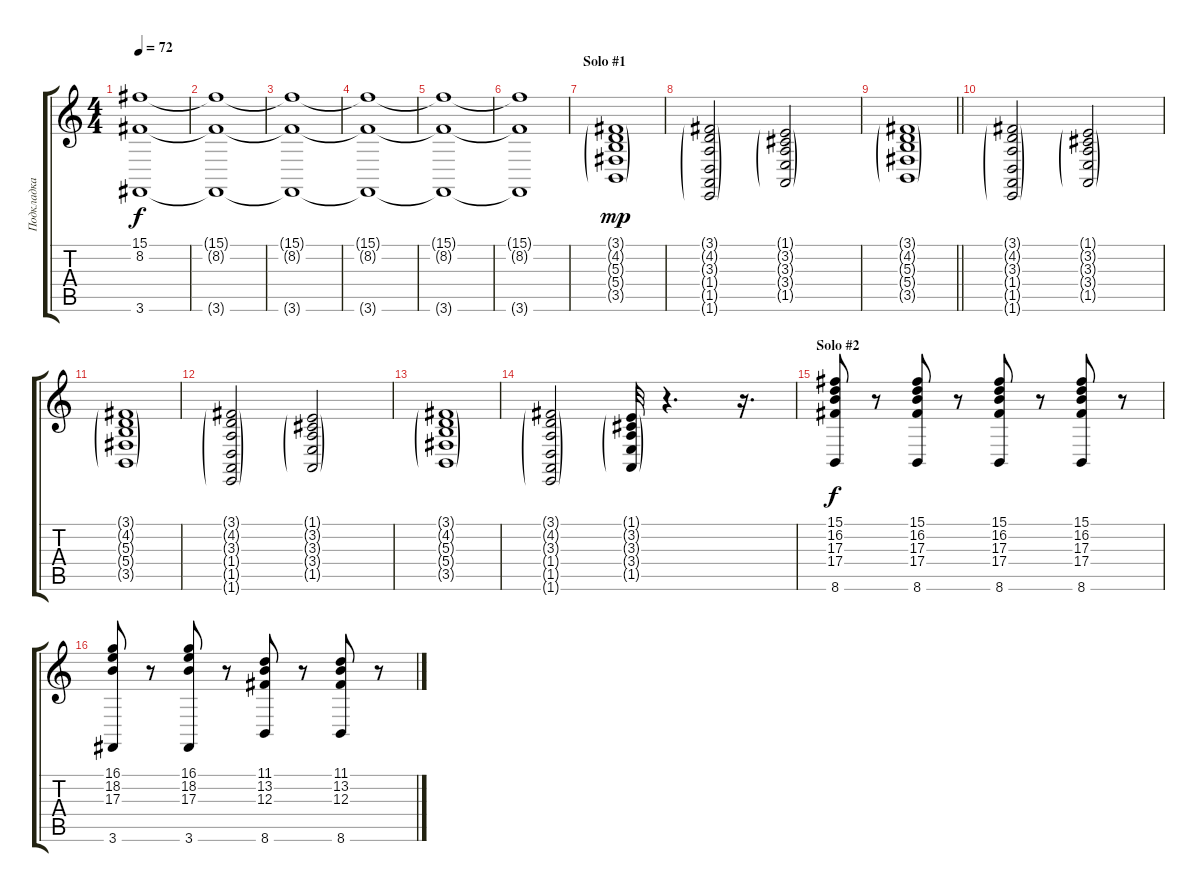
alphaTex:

\track ("Подкладка" "Подкладка") {instrument pad2warm}
\staff {score tabs}
\tuning (Eb4 Bb3 Gb3 Db3 Ab2 Eb2) {hide}
\ts (4 4)
\tempo 72
\clef g2
\ks c
(15.1{t} 8.2{t} 3.6{t}).1{dy f} |
(15.1{t} 8.2{t} 3.6{t}).1 |
(15.1{t} 8.2{t} 3.6{t}).1 |
(15.1{t} 8.2{t} 3.6{t}).1 |
(15.1{t} 8.2{t} 3.6{t}).1 |
(15.1{t} 8.2{t} 3.6{t}).1 |
\section ("" "Solo #1")
(3.1{g} 4.2{g} 5.3{g} 5.4{g} 3.5{g}).1{dy mp} |
(3.1{g} 4.2{g} 3.3{g} 1.4{g} 1.5{g} 1.6{g}).2 (1.1{g} 3.2{g} 3.3{g} 3.4{g} 1.5{g}).2 |
\barLineRight lightlight
(3.1{g} 4.2{g} 5.3{g} 5.4{g} 3.5{g}).1 |
(3.1{g} 4.2{g} 3.3{g} 1.4{g} 1.5{g} 1.6{g}).2 (1.1{g} 3.2{g} 3.3{g} 3.4{g} 1.5{g}).2 |
(3.1{g} 4.2{g} 5.3{g} 5.4{g} 3.5{g}).1 |
(3.1{g} 4.2{g} 3.3{g} 1.4{g} 1.5{g} 1.6{g}).2 (1.1{g} 3.2{g} 3.3{g} 3.4{g} 1.5{g}).2 |
(3.1{g} 4.2{g} 5.3{g} 5.4{g} 3.5{g}).1 |
(3.1{g} 4.2{g} 3.3{g} 1.4{g} 1.5{g} 1.6{g}).2 (1.1{g} 3.2{g} 3.3{g} 3.4{g} 1.5{g}).32 r.4{d} r.16{d} |
\section ("" "Solo #2")
(15.1 16.2 17.3 17.4 8.6).8{dy f} r.8 (15.1 16.2 17.3 17.4 8.6).8 r.8 (15.1 16.2 17.3 17.4 8.6).8 r.8 (15.1 16.2 17.3 17.4 8.6).8 r.8 |
(16.1 18.2 17.3 3.6).8 r.8 (16.1 18.2 17.3 3.6).8 r.8 (11.1 13.2 12.3 8.6).8 r.8 (11.1 13.2 12.3 8.6).8 r.8
